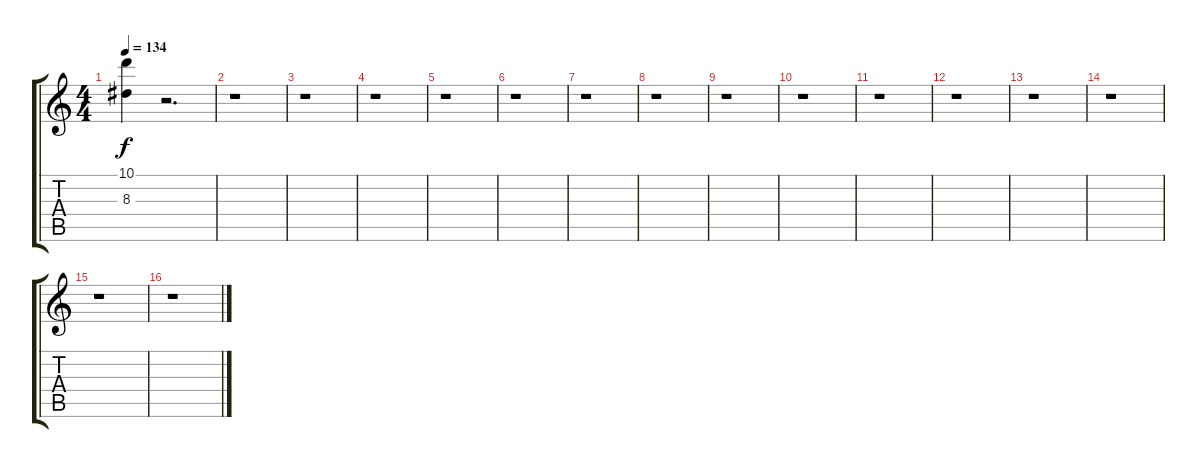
\track "" {instrument distortionguitar}
\staff {score tabs}
\tuning (E4 B3 G3 D3 A2 E2) {hide}
\ts (4 4)
\tempo 134
\clef g2
\ks c
(10.1{t} 8.3{t}).4{dy f} r.2{d} |
r.1 |
r.1 |
r.1 |
r.1 |
r.1 |
r.1 |
r.1 |
r.1 |
r.1 |
r.1 |
r.1 |
r.1 |
r.1 |
r.1 |
r.1
